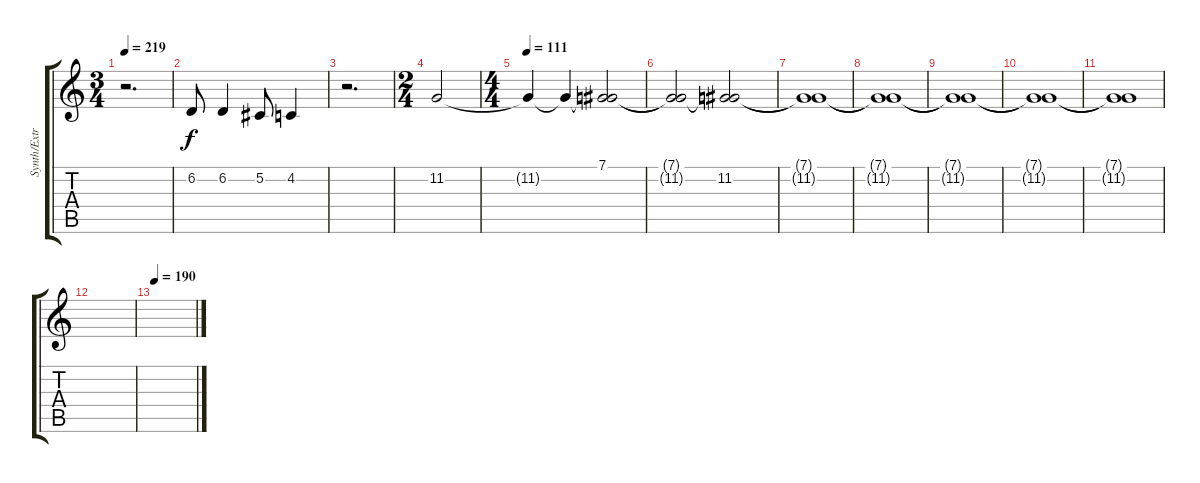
\track ("Synth/Extra Guitar II/Vocals" "Synth/Extr") {instrument lead2sawtooth}
\staff {score tabs}
\tuning (Db4 Ab3 E3 B2 Gb2 Db2) {hide}
\ts (3 4)
\tempo 219
\clef g2
\ks c
r.2{d dy f} |
6.2.8{volume 12 balance 5} 6.2.4 5.2.8 4.2.4 |
r.2{d} |
\ts (2 4)
11.2.2 |
\ts (4 4)
\tempo 111
11.2{t}.4{volume 8} 11.2{t}.4 (7.1 11.2{t}).2 |
(7.1{t} 11.2{t}).2 (7.1{t} 11.2).2 |
(7.1{t} 11.2{t}).1 |
(7.1{t} 11.2{t}).1 |
(7.1{t} 11.2{t}).1{volume 0} |
(7.1{t} 11.2{t}).1 |
(7.1{t} 11.2{t}).1 |
|
\tempo 190
